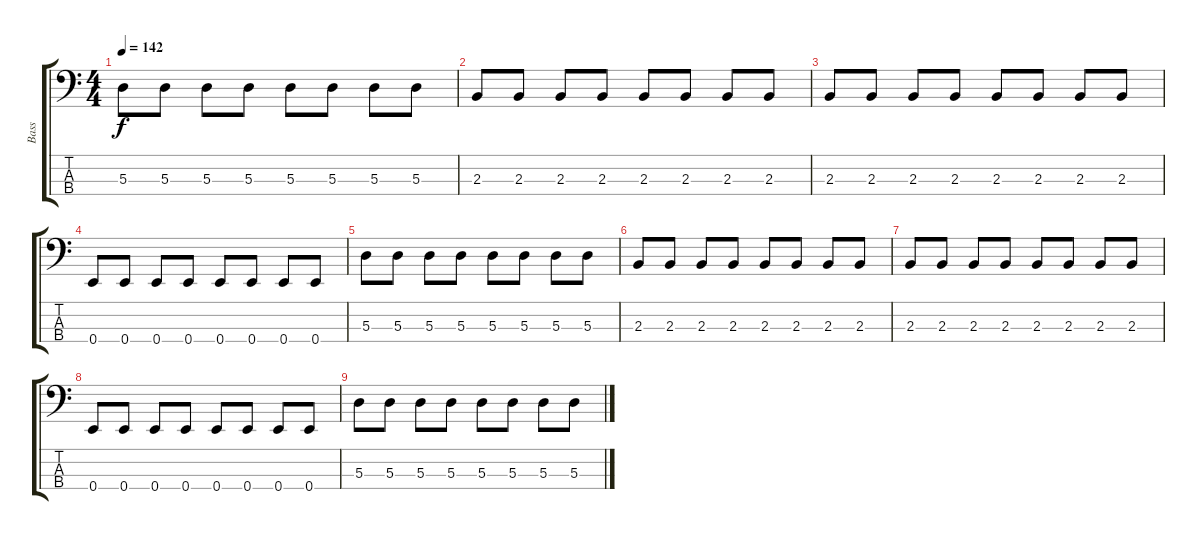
\track ("Bass" "Bass") {instrument electricbasspick}
\staff {score tabs}
\tuning (G2 D2 A1 E1) {hide}
\ts (4 4)
\tempo 142
\clef f4
\ks c
5.3.8{dy f} 5.3.8 5.3.8 5.3.8 5.3.8 5.3.8 5.3.8 5.3.8 |
2.3.8 2.3.8 2.3.8 2.3.8 2.3.8 2.3.8 2.3.8 2.3.8 |
2.3.8 2.3.8 2.3.8 2.3.8 2.3.8 2.3.8 2.3.8 2.3.8 |
0.4.8{volume 10} 0.4.8 0.4.8 0.4.8 0.4.8 0.4.8 0.4.8 0.4.8 |
5.3.8 5.3.8 5.3.8 5.3.8 5.3.8 5.3.8 5.3.8 5.3.8 |
2.3.8{volume 5} 2.3.8 2.3.8 2.3.8 2.3.8 2.3.8 2.3.8 2.3.8 |
2.3.8 2.3.8 2.3.8 2.3.8 2.3.8 2.3.8 2.3.8 2.3.8 |
0.4.8{volume 0} 0.4.8 0.4.8 0.4.8 0.4.8 0.4.8 0.4.8 0.4.8 |
5.3.8 5.3.8 5.3.8 5.3.8 5.3.8 5.3.8 5.3.8 5.3.8
